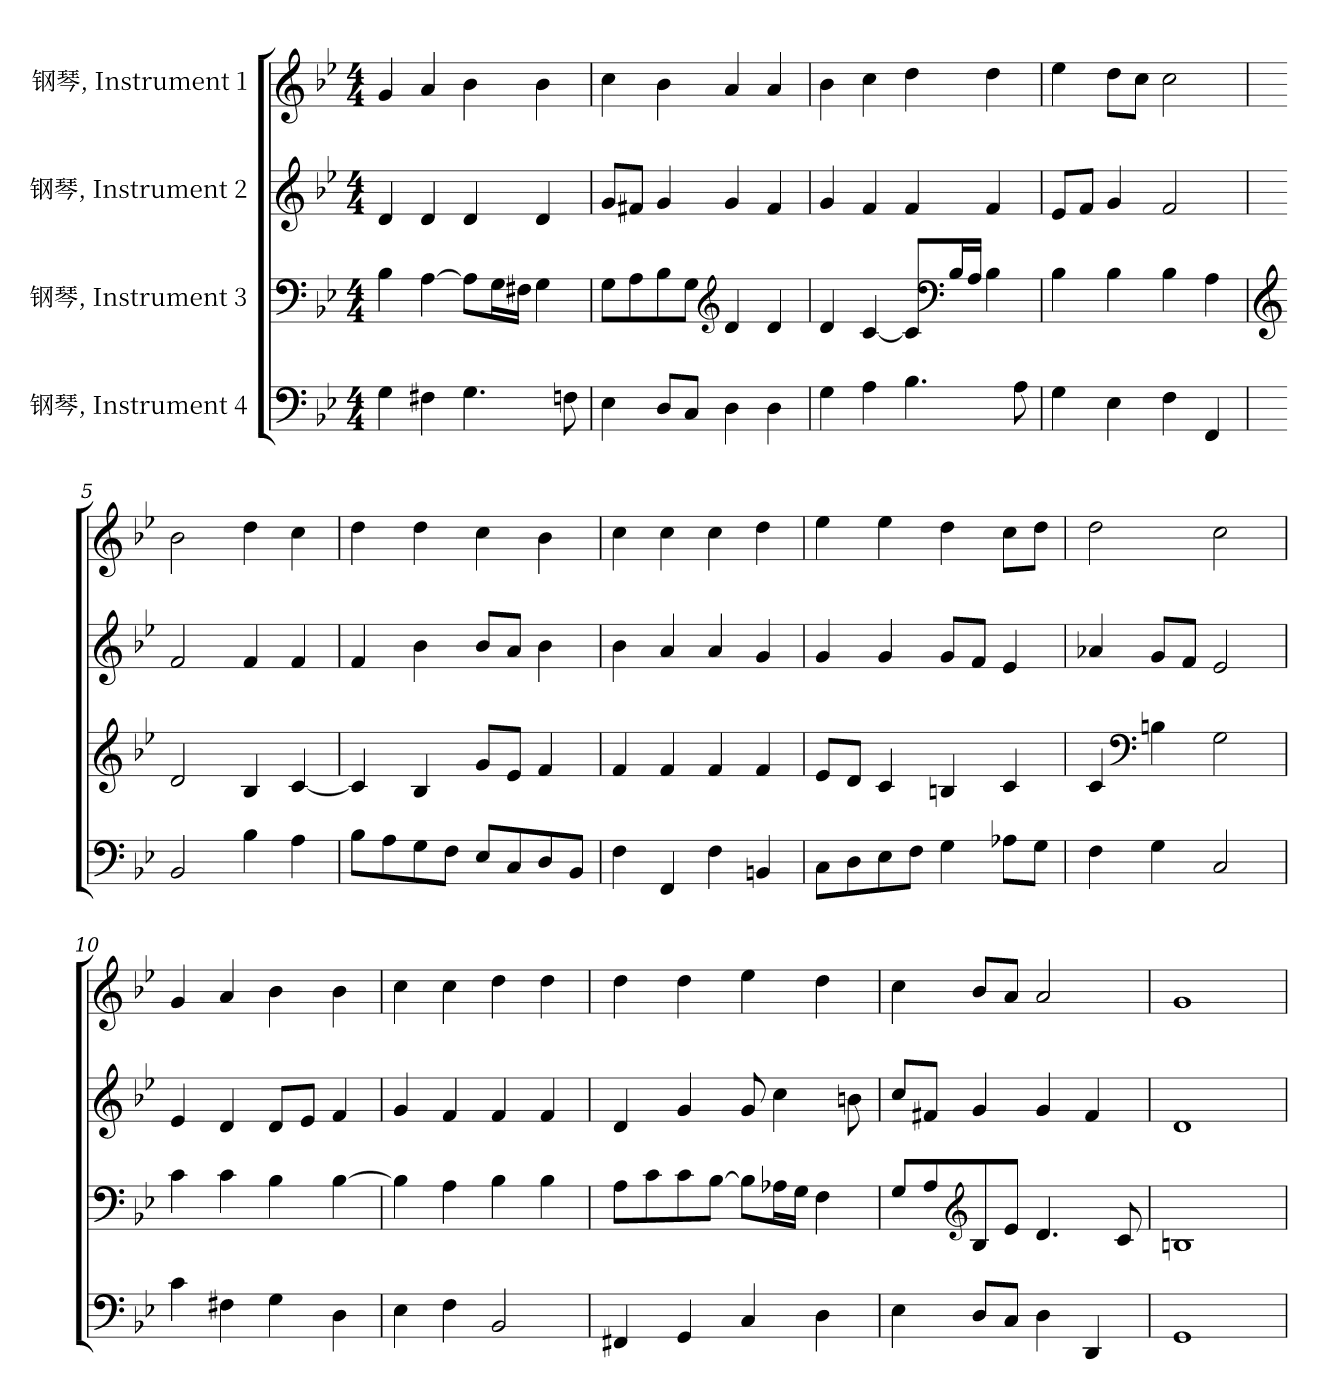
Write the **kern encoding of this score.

**kern	**kern	**kern	**kern
*part4	*part3	*part2	*part1
*staff4	*staff3	*staff2	*staff1
*I"钢琴, Instrument 4	*I"钢琴, Instrument 3	*I"钢琴, Instrument 2	*I"钢琴, Instrument 1
*clefF4	*clefF4	*clefG2	*clefG2
*k[b-e-]	*k[b-e-]	*k[b-e-]	*k[b-e-]
*M4/4	*M4/4	*M4/4	*M4/4
*MM96	*MM96	*MM96	*MM96
=1	=1	=1	=1
4G\	4B-\	4d/	4g/
4F#X\	[4A\	4d/	4a/
4.G\	8A\L]	4d/	4b-\
.	16G\L	.	.
.	16F#X\JJ	.	.
.	4G\	4d/	4b-\
8Fn\	.	.	.
=2	=2	=2	=2
4E-\	8G\L	8g/L	4cc\
.	8A\	8f#X/J	.
8D/L	8B-\	4g/	4b-\
8C/J	8G\J	.	.
*	*clefG2	*	*
4D\	4d/	4g/	4a/
4D\	4d/	4f#/	4a/
=3	=3	=3	=3
4G\	4d/	4g/	4b-\
4A\	[4c/	4f/	4cc\
4.B-\	8c/L]	4f/	4dd\
*	*clefF4	*	*
.	16B-/L	.	.
.	16A/JJ	.	.
.	4B-\	4f/	4dd\
8A\	.	.	.
=4	=4	=4	=4
4G\	4B-\	8e-/L	4ee-\
.	.	8f/J	.
4E-\	4B-\	4g/	8dd\L
.	.	.	8cc\J
4F\	4B-\	2f/	2cc\
4FF/	4A\	.	.
!!LO:LB:g=z
=5	=5	=5	=5
*	*clefG2	*	*
2BB-/	2d/	2f/	2b-\
4B-\	4B-/	4f/	4dd\
4A\	[4c/	4f/	4cc\
=6	=6	=6	=6
8B-\L	4c/]	4f/	4dd\
8A\	.	.	.
8G\	4B-/	4b-\	4dd\
8F\J	.	.	.
8E-/L	8g/L	8b-/L	4cc\
8C/	8e-/J	8a/J	.
8D/	4f/	4b-\	4b-\
8BB-/J	.	.	.
=7	=7	=7	=7
4F\	4f/	4b-\	4cc\
4FF/	4f/	4a/	4cc\
4F\	4f/	4a/	4cc\
4BBn/	4f/	4g/	4dd\
=8	=8	=8	=8
8C\L	8e-/L	4g/	4ee-\
8D\	8d/J	.	.
8E-\	4c/	4g/	4ee-\
8F\J	.	.	.
4G\	4Bn/	8g/L	4dd\
.	.	8f/J	.
8A-X\L	4c/	4e-/	8cc\L
8G\J	.	.	8dd\J
=9	=9	=9	=9
4F\	4c/	4a-X/	2dd\
*	*clefF4	*	*
4G\	4Bn\	8g/L	.
.	.	8f/J	.
2C/	2G\	2e-/	2cc\
=10	=10	=10	=10
4c\	4c\	4e-/	4g/
4F#X\	4c\	4d/	4a/
4G\	4B-\	8d/L	4b-\
.	.	8e-/J	.
4D\	[4B-\	4f/	4b-\
!!LO:LB:g=z
=11	=11	=11	=11
4E-\	4B-\]	4g/	4cc\
4F\	4A\	4f/	4cc\
2BB-/	4B-\	4f/	4dd\
.	4B-\	4f/	4dd\
=12	=12	=12	=12
4FF#X/	8A\L	4d/	4dd\
.	8c\	.	.
4GG/	8c\	4g/	4dd\
.	[8B-\J	.	.
4C/	8B-\L]	8g/	4ee-\
.	16A-X\L	4cc\	.
.	16G\JJ	.	.
4D\	4F\	.	4dd\
.	.	8bn\	.
=13	=13	=13	=13
4E-\	8G/L	8cc/L	4cc\
.	8A/	8f#X/J	.
*	*clefG2	*	*
8D/L	8B-/	4g/	8b-/L
8C/J	8e-/J	.	8a/J
4D\	4.d/	4g/	2a/
4DD/	.	4f#/	.
.	8c/	.	.
=14	=14	=14	=14
1GG	1Bn	1d	1g
=	=	=	=
*-	*-	*-	*-
